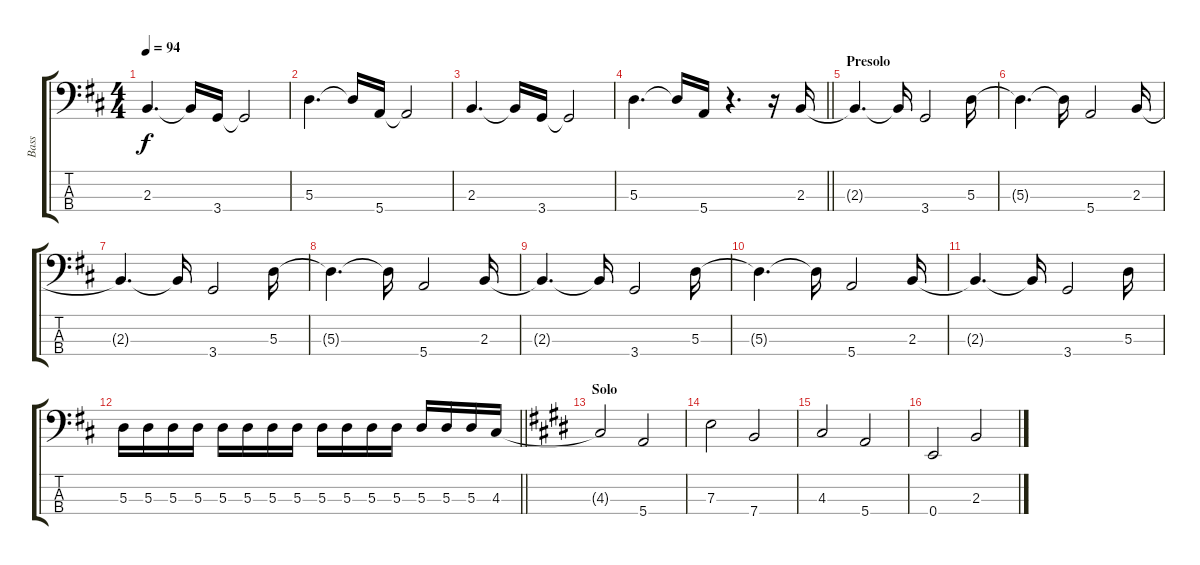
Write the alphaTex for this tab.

\track ("Bass" "Bass") {instrument electricbassfinger}
\staff {score tabs}
\tuning (G2 D2 A1 E1) {hide}
\ts (4 4)
\tempo 94
\clef f4
\ks bminor
2.3{t}.4{d dy f} 2.3{t}.16 3.4.16 3.4{t}.2 |
5.3.4{d} 5.3{t}.16 5.4.16 5.4{t}.2 |
2.3.4{d} 2.3{t}.16 3.4.16 3.4{t}.2 |
\barLineRight lightlight
5.3.4{d} 5.3{t}.16 5.4.16 r.4{d} r.16 2.3.16 |
\section ("" "Presolo")
2.3{t}.4{d} 2.3{t}.16 3.4.2 5.3.16 |
5.3{t}.4{d} 5.3{t}.16 5.4.2 2.3.16 |
2.3{t}.4{d} 2.3{t}.16 3.4.2 5.3.16 |
5.3{t}.4{d} 5.3{t}.16 5.4.2 2.3.16 |
2.3{t}.4{d} 2.3{t}.16 3.4.2 5.3.16 |
5.3{t}.4{d} 5.3{t}.16 5.4.2 2.3.16 |
2.3{t}.4{d} 2.3{t}.16 3.4.2 5.3.16 |
\barLineRight lightlight
5.3.16 5.3.16 5.3.16 5.3.16 5.3.16 5.3.16 5.3.16 5.3.16 5.3.16 5.3.16 5.3.16 5.3.16 5.3.16 5.3.16 5.3.16 4.3.16 |
\section ("" "Solo")
\ks c#minor
4.3{t}.2 5.4.2 |
7.3.2 7.4.2 |
4.3.2 5.4.2 |
0.4.2 2.3.2
